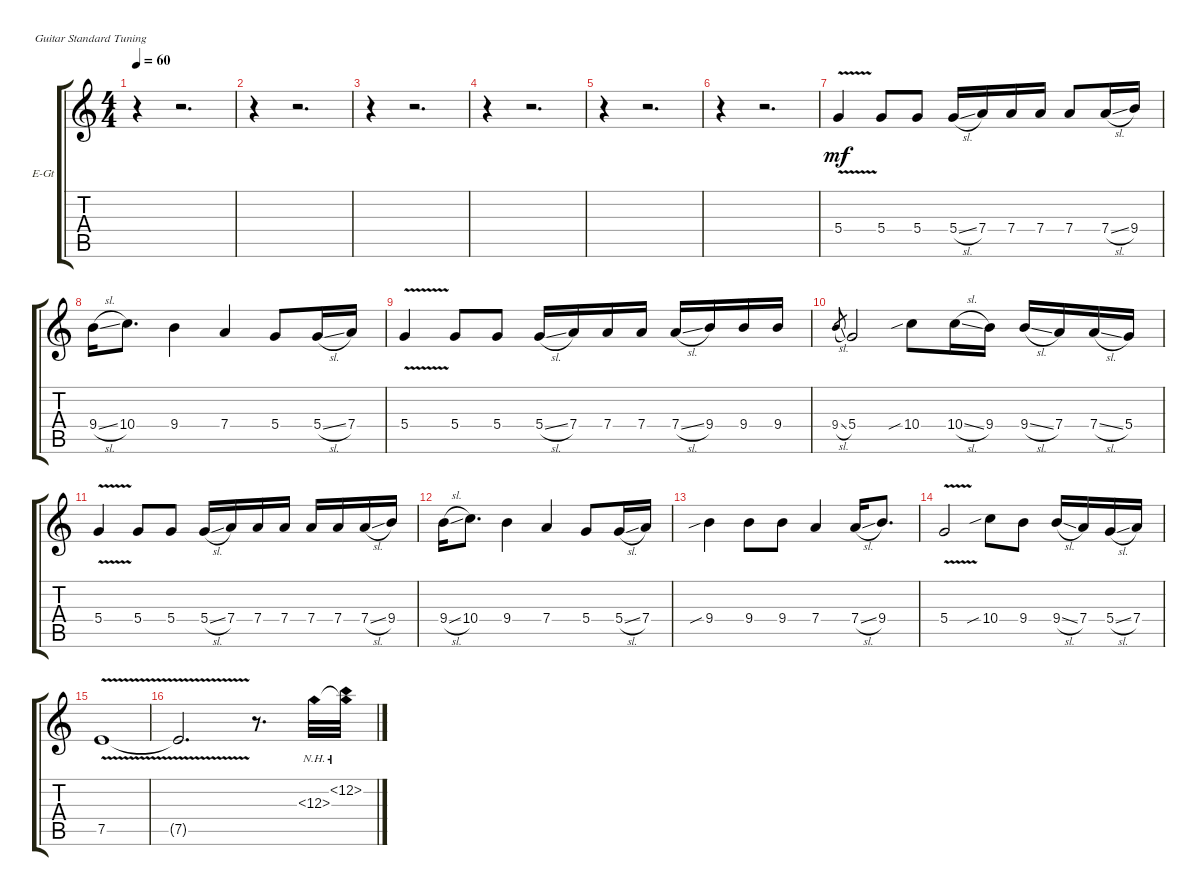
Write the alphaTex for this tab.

\defaultSystemsLayout 4
\bracketExtendMode groupsimilarinstruments
\firstSystemTrackNameOrientation horizontal
\otherSystemsTrackNameOrientation horizontal
\track ("Lead 2" "E-Gt") {instrument distortionguitar}
\staff {score tabs}
\tuning (E4 B3 G3 D3 A2 E2)
\ts (4 4)
\tempo 60
\clef g2
\scale
0.333333
\ks c
r.4{dy mf} r.2{d} |
\scale
0.333333 r.4 r.2{d} |
\scale
0.333333 r.4 r.2{d} |
\scale
0.333333 r.4 r.2{d} |
\scale
0.333333 r.4 r.2{d} |
\scale
0.333333 r.4 r.2{d} |
\scale
0.333333 5.4{v}.4 5.4.8 5.4.8 5.4{sl}.16 7.4.16 7.4.16 7.4.16 7.4.8 7.4{sl}.16 9.4.16 |
\scale
0.333333 9.4{sl}.16 10.4.8{d} 9.4.4 7.4.4 5.4.8 5.4{sl}.16 7.4.16 |
\scale
0.333333 5.4{v}.4 5.4.8 5.4.8 5.4{sl}.16 7.4.16 7.4.16 7.4.16 7.4{sl}.16 9.4.16 9.4.16 9.4.16 |
\scale
0.333333 9.4{sl}.8{gr} 5.4.2 10.4{sib}.8 10.4{sl}.16 9.4.16 9.4{sl}.16 7.4.16 7.4{sl}.16 5.4.16 |
\scale
0.333333 5.4{v}.4 5.4.8 5.4.8 5.4{sl}.16 7.4.16 7.4.16 7.4.16 7.4.16 7.4.16 7.4{sl}.16 9.4.16 |
\scale
0.333333 9.4{sl}.16 10.4.8{d} 9.4.4 7.4.4 5.4.8 5.4{sl}.16 7.4.16 |
\scale
0.333333 9.4{sib}.4 9.4.8 9.4.8 7.4.4 7.4{sl}.16 9.4.8{d} |
\scale
0.333333 5.4{v}.2 10.4{sib}.8 9.4.8 9.4{sl}.16 7.4.16 5.4{sl}.16 7.4.16 |
\scale
0.333333 7.5{v}.1 |
\scale
0.333333 7.5{v t}.2{d} r.8{d} 12.3{nh}.32 (12.2{nh} 12.3{nh t}).32
